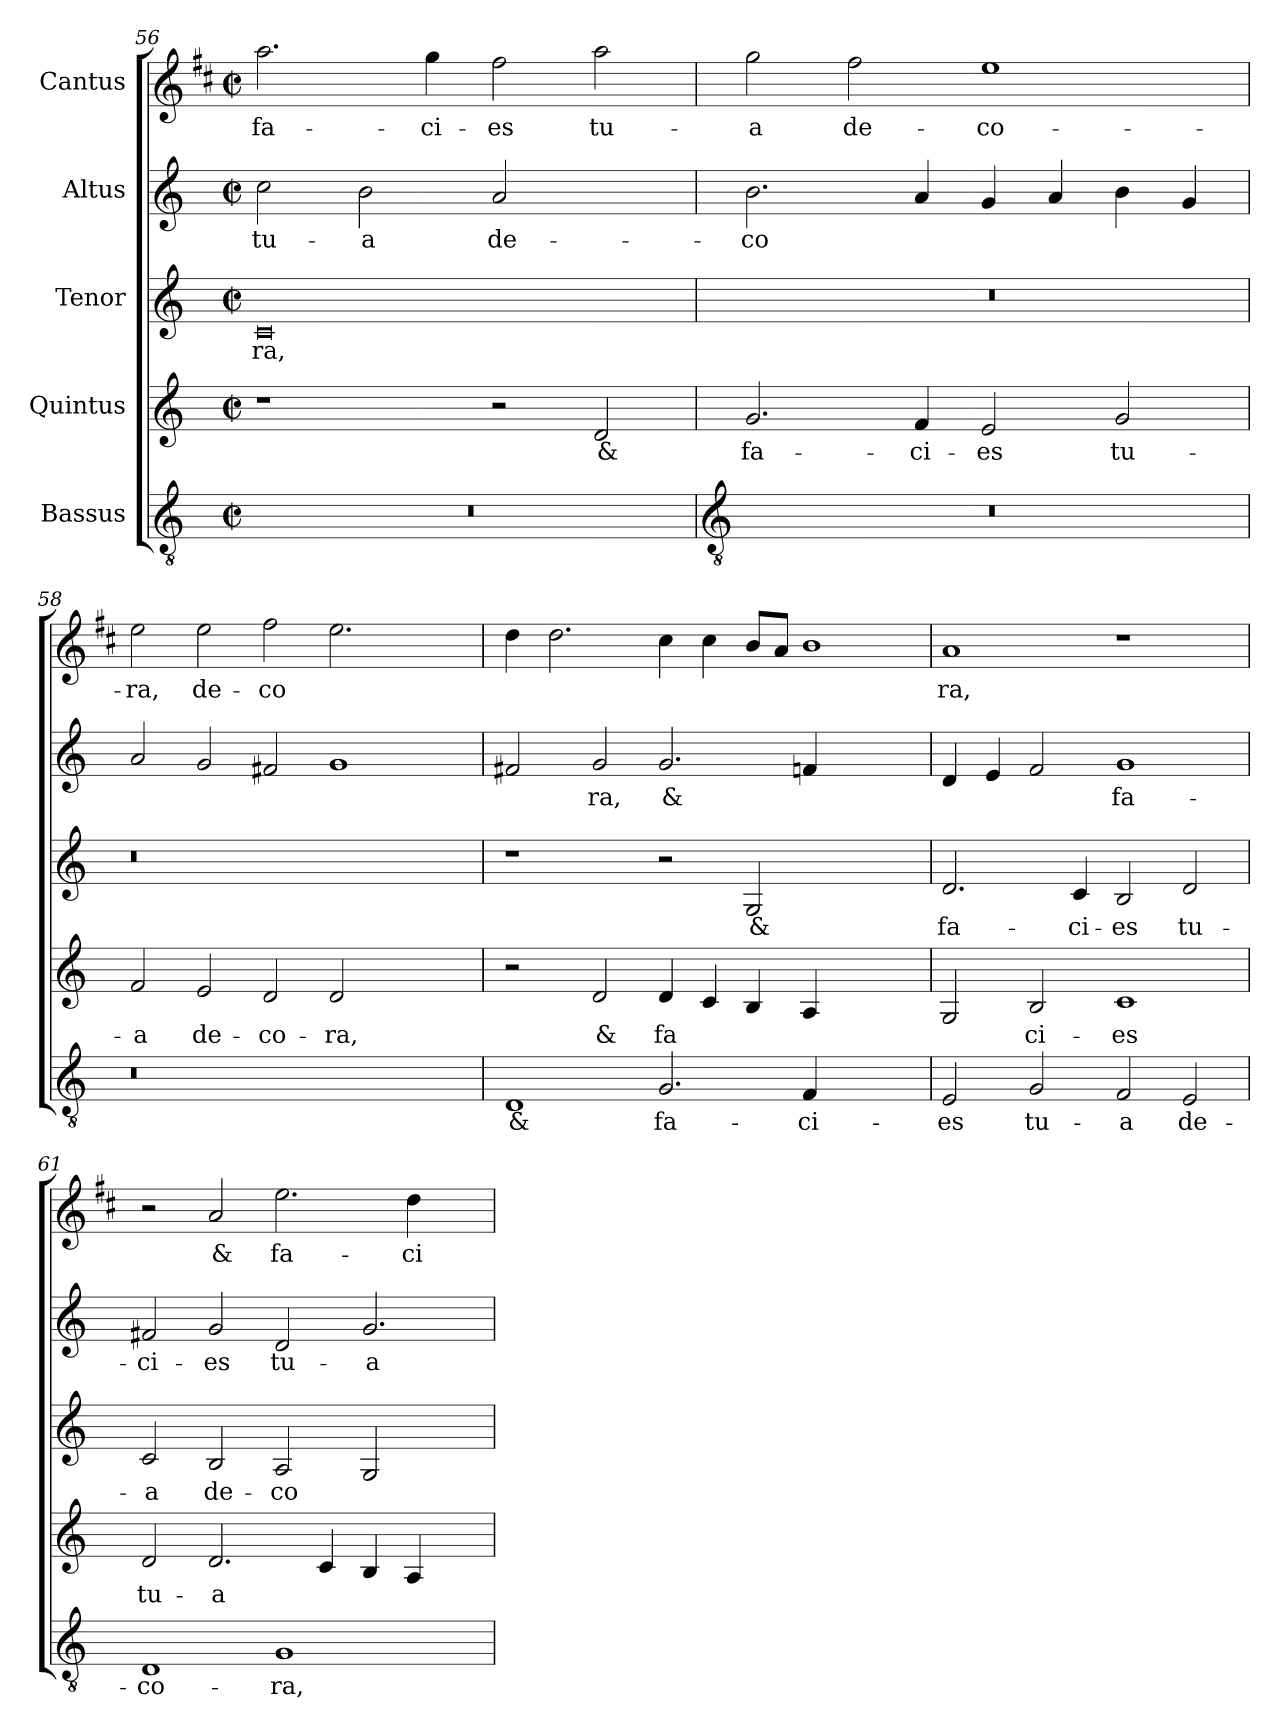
**kern	**text	**kern	**text	**kern	**text	**kern	**text	**kern	**text
*part5	*part5	*part4	*part4	*part3	*part3	*part2	*part2	*part1	*part1
*staff5	*staff5	*staff4	*staff4	*staff3	*staff3	*staff2	*staff2	*staff1	*staff1
*I"Bassus	*	*I"Quintus	*	*I"Tenor	*	*I"Altus	*	*I"Cantus	*
*clefGv2	*	*clefG2	*	*clefG2	*	*clefG2	*	*clefG2	*
*	*	*	*	*	*	*	*	*ITrd1c2	*
*k[]	*	*k[]	*	*k[]	*	*k[]	*	*k[]	*
*C:	*	*C:	*	*C:	*	*C:	*	*C:	*
*M4/2	*	*M4/2	*	*M4/2	*	*M4/2	*	*M4/2	*
*met(c|)	*	*met(c|)	*	*met(c|)	*	*met(c|)	*	*met(c|)	*
=56	=56	=56	=56	=56	=56	=56	=56	=56	=56
!	!	!	!	!	!LO:LY:b	!	!LO:LY:b	!	!LO:LY:b
0r	.	1r	.	0c	-ra,	2cc	tu-	2.gg	fa-
!	!	!	!	!	!	!	!LO:LY:b	!	!
.	.	.	.	.	.	2b	-a	.	.
!	!	!	!	!	!	!	!	!	!LO:LY:b
.	.	.	.	.	.	.	.	4ff	-ci-
!	!	!	!	!	!	!	!LO:LY:b	!	!LO:LY:b
.	.	2r	.	.	.	2a	de-	2ee	-es
!	!	!	!LO:LY:b	!	!	!	!	!	!LO:LY:b
.	.	2d	&	.	.	2ryy	.	2gg	tu-
!!LO:LB:g=z
=57	=57	=57	=57	=57	=57	=57	=57	=57	=57
*clefGv2	*	*	*	*	*	*	*	*	*
!	!	!	!LO:LY:b	!	!	!	!LO:LY:b	!	!LO:LY:b
0r	.	2.g	fa-	0r	.	2.b	-co	2ff	-a
!	!	!	!	!	!	!	!	!	!LO:LY:b
.	.	.	.	.	.	.	.	2ee	de-
!	!	!	!LO:LY:b	!	!	!	!	!	!
.	.	4f	-ci-	.	.	4a	.	.	.
!	!	!	!LO:LY:b	!	!	!	!	!	!LO:LY:b
.	.	2e	-es	.	.	4g	.	1dd	-co-
.	.	.	.	.	.	4a	.	.	.
!	!	!	!LO:LY:b	!	!	!	!	!	!
.	.	2g	tu-	.	.	4b	.	.	.
.	.	.	.	.	.	4g	.	.	.
!!LO:LB:g=z
=58	=58	=58	=58	=58	=58	=58	=58	=58	=58
!	!	!	!LO:LY:b	!	!	!	!	!	!LO:LY:b
0r	.	2f	-a	0r	.	2a	.	2dd	-ra,
!	!	!	!LO:LY:b	!	!	!	!	!	!LO:LY:b
.	.	2e	de-	.	.	2g	.	2dd	de-
!	!	!	!LO:LY:b	!	!	!	!	!	!LO:LY:b
.	.	2d	-co-	.	.	2f#X	.	2ee	-co
!	!	!	!LO:LY:b	!	!	!	!	!	!
.	.	2d	-ra,	.	.	1g	.	2.dd	.
2ryy	.	2ryy	.	2ryy	.	.	.	.	.
.	.	.	.	.	.	.	.	4ryy	.
=59	=59	=59	=59	=59	=59	=59	=59	=59	=59
!	!LO:LY:b	!	!	!	!	!	!	!	!
1D	&	2r	.	1r	.	2f#X	.	4cc	.
.	.	.	.	.	.	.	.	2.cc	.
!	!	!	!LO:LY:b	!	!	!	!LO:LY:b	!	!
.	.	2d	&	.	.	2g	ra,	.	.
!	!LO:LY:b	!	!LO:LY:b	!	!	!	!LO:LY:b	!	!
2.G	fa-	4d	fa	2r	.	2.g	&	4b	.
.	.	4c	.	.	.	.	.	4b	.
!	!	!	!	!	!LO:LY:b	!	!	!	!
.	.	4B	.	2G	&	.	.	8aL	.
.	.	.	.	.	.	.	.	8gJ	.
!	!LO:LY:b	!	!	!	!	!	!	!	!
4F	-ci-	4A	.	.	.	4fn	.	1a	.
2.ryy	.	2.ryy	.	2.ryy	.	2.ryy	.	.	.
=60	=60	=60	=60	=60	=60	=60	=60	=60	=60
!	!LO:LY:b	!	!	!	!LO:LY:b	!	!	!	!LO:LY:b
2E	-es	2G	.	2.d	fa-	4d	.	1g	ra,
.	.	.	.	.	.	4e	.	.	.
!	!LO:LY:b	!	!LO:LY:b	!	!	!	!	!	!
2G	tu-	2B	ci-	.	.	2f	.	.	.
!	!	!	!	!	!LO:LY:b	!	!	!	!
.	.	.	.	4c	-ci-	.	.	.	.
!	!LO:LY:b	!	!LO:LY:b	!	!LO:LY:b	!	!LO:LY:b	!	!
2F	-a	1c	-es	2B	-es	1g	fa-	1r	.
!	!LO:LY:b	!	!	!	!LO:LY:b	!	!	!	!
2E	de-	.	.	2d	tu-	.	.	.	.
=61	=61	=61	=61	=61	=61	=61	=61	=61	=61
!	!LO:LY:b	!	!LO:LY:b	!	!LO:LY:b	!	!LO:LY:b	!	!
1D	-co-	2d	tu-	2c	-a	2f#X	-ci-	2r	.
!	!	!	!LO:LY:b	!	!LO:LY:b	!	!LO:LY:b	!	!LO:LY:b
.	.	2.d	-a	2B	de-	2g	-es	2g	&
!	!LO:LY:b	!	!	!	!LO:LY:b	!	!LO:LY:b	!	!LO:LY:b
1G	-ra,	.	.	2A	-co	2d	tu-	2.dd	fa-
.	.	4c	.	.	.	.	.	.	.
!	!	!	!	!	!LO:LY:b	!	!LO:LY:b	!	!
.	.	4B	.	2G	-	2.g	-a	.	.
!	!	!	!	!	!	!	!	!	!LO:LY:b
.	.	4A	.	.	.	.	.	4cc	-ci-
4ryy	.	4ryy	.	4ryy	.	.	.	4ryy	.
=	=	=	=	=	=	=	=	=	=
*-	*-	*-	*-	*-	*-	*-	*-	*-	*-
